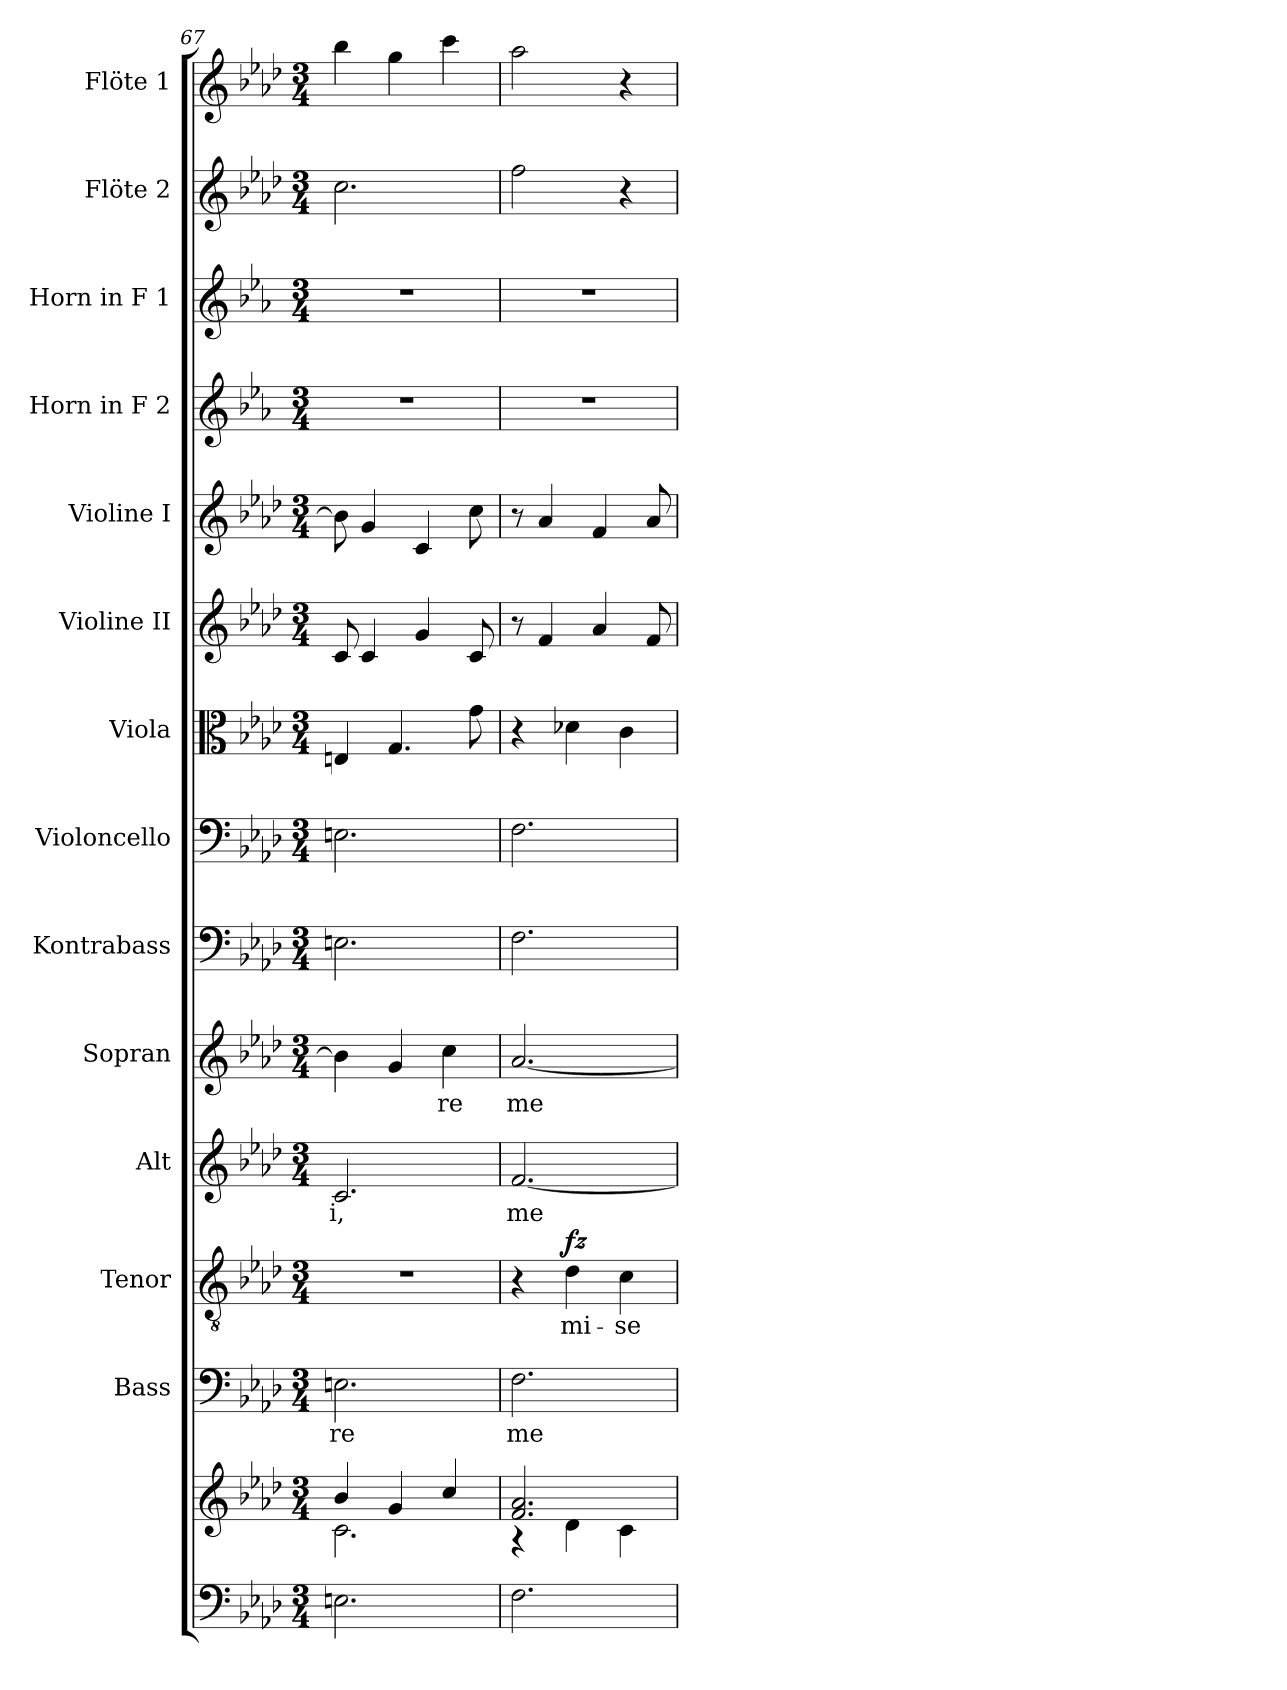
**kern	**kern	**kern	**text	**kern	**text	**dynam	**kern	**text	**kern	**text	**kern	**kern	**kern	**kern	**kern	**kern	**kern	**kern	**kern
*part14	*part14	*part13	*part13	*part12	*part12	*part12	*part11	*part11	*part10	*part10	*part9	*part8	*part7	*part6	*part5	*part4	*part3	*part2	*part1
*staff15	*staff14	*staff13	*staff13	*staff12	*staff12	*staff12	*staff11	*staff11	*staff10	*staff10	*staff9	*staff8	*staff7	*staff6	*staff5	*staff4	*staff3	*staff2	*staff1
*	*	*I"Bass	*	*I"Tenor	*	*	*I"Alt	*	*I"Sopran	*	*I"Kontrabass	*I"Violoncello	*I"Viola	*I"Violine II	*I"Violine I	*I"Horn in F 2	*I"Horn in F 1	*I"Flöte 2	*I"Flöte 1
*	*	*I'B.	*	*I'T.	*	*	*I'A.	*	*I'S.	*	*I'Kb.	*I'Vc.	*I'Vla.	*I'Vl. II	*I'Vl. I	*	*	*I'Fl. 2	*I'Fl. 1
*clefF4	*clefG2	*clefF4	*	*clefGv2	*	*	*clefG2	*	*clefG2	*	*clefF4	*clefF4	*clefC3	*clefG2	*clefG2	*clefG2	*clefG2	*clefG2	*clefG2
*	*	*	*	*	*	*	*	*	*	*	*ITrd7c12	*	*	*	*	*ITrd4c7	*ITrd4c7	*	*
*k[b-e-a-d-]	*k[b-e-a-d-]	*k[b-e-a-d-]	*	*k[b-e-a-d-]	*	*	*k[b-e-a-d-]	*	*k[b-e-a-d-]	*	*k[b-e-a-d-]	*k[b-e-a-d-]	*k[b-e-a-d-]	*k[b-e-a-d-]	*k[b-e-a-d-]	*k[b-e-a-d-]	*k[b-e-a-d-]	*k[b-e-a-d-]	*k[b-e-a-d-]
*A-:	*A-:	*A-:	*	*A-:	*	*	*A-:	*	*A-:	*	*A-:	*A-:	*A-:	*A-:	*A-:	*A-:	*A-:	*A-:	*A-:
*M3/4	*M3/4	*M3/4	*	*M3/4	*	*	*M3/4	*	*M3/4	*	*M3/4	*M3/4	*M3/4	*M3/4	*M3/4	*M3/4	*M3/4	*M3/4	*M3/4
=67	=67	=67	=67	=67	=67	=67	=67	=67	=67	=67	=67	=67	=67	=67	=67	=67	=67	=67	=67
*	*^	*	*	*	*	*	*	*	*	*	*	*	*	*	*	*	*	*	*
!	!	!	!	!LO:LY:b	!	!	!	!	!LO:LY:b	!	!	!	!	!	!	!	!	!	!	!
2.En\	4b-/	2.c\	2.En\	-re	2.r	.	.	2.c/	-i,	4b-\]	.	2.EEn\	2.En\	4En/	8c/	8b-\]	2.r	2.r	2.cc\	4bb-\
.	.	.	.	.	.	.	.	.	.	.	.	.	.	.	4c/	4g/	.	.	.	.
.	4g/	.	.	.	.	.	.	.	.	4g/	.	.	.	4.G/	.	.	.	.	.	4gg\
.	.	.	.	.	.	.	.	.	.	.	.	.	.	.	4g/	4c/	.	.	.	.
!	!	!	!	!	!	!	!	!	!	!	!LO:LY:b	!	!	!	!	!	!	!	!	!
.	4cc/	.	.	.	.	.	.	.	.	4cc\	-re	.	.	.	.	.	.	.	.	4ccc\
.	.	.	.	.	.	.	.	.	.	.	.	.	.	8g\	8c/	8cc\	.	.	.	.
=68	=68	=68	=68	=68	=68	=68	=68	=68	=68	=68	=68	=68	=68	=68	=68	=68	=68	=68	=68	=68
!	!	!	!	!LO:LY:b	!	!	!	!	!LO:LY:b	!	!LO:LY:b	!	!	!	!	!	!	!	!	!
2.F\	2.f/ 2.a-/	4rA	2.F\	me-	4r	.	.	[2.f/	me-	[2.a-/	me-	2.FF\	2.F\	4r	8r	8r	2.r	2.r	2ff\	2aa-\
.	.	.	.	.	.	.	.	.	.	.	.	.	.	.	4f/	4a-/	.	.	.	.
!	!	!	!	!	!	!LO:LY:b	!LO:DY:a	!	!	!	!	!	!	!	!	!	!	!	!	!
.	.	4d-\	.	.	4d-\	mi-	fz	.	.	.	.	.	.	4d-X\	.	.	.	.	.	.
.	.	.	.	.	.	.	.	.	.	.	.	.	.	.	4a-/	4f/	.	.	.	.
!	!	!	!	!	!	!LO:LY:b	!	!	!	!	!	!	!	!	!	!	!	!	!	!
.	.	4c\	.	.	4c\	-se-	.	.	.	.	.	.	.	4c\	.	.	.	.	4r	4r
.	.	.	.	.	.	.	.	.	.	.	.	.	.	.	8f/	8a-/	.	.	.	.
*	*v	*v	*	*	*	*	*	*	*	*	*	*	*	*	*	*	*	*	*	*
=	=	=	=	=	=	=	=	=	=	=	=	=	=	=	=	=	=	=	=
*-	*-	*-	*-	*-	*-	*-	*-	*-	*-	*-	*-	*-	*-	*-	*-	*-	*-	*-	*-
